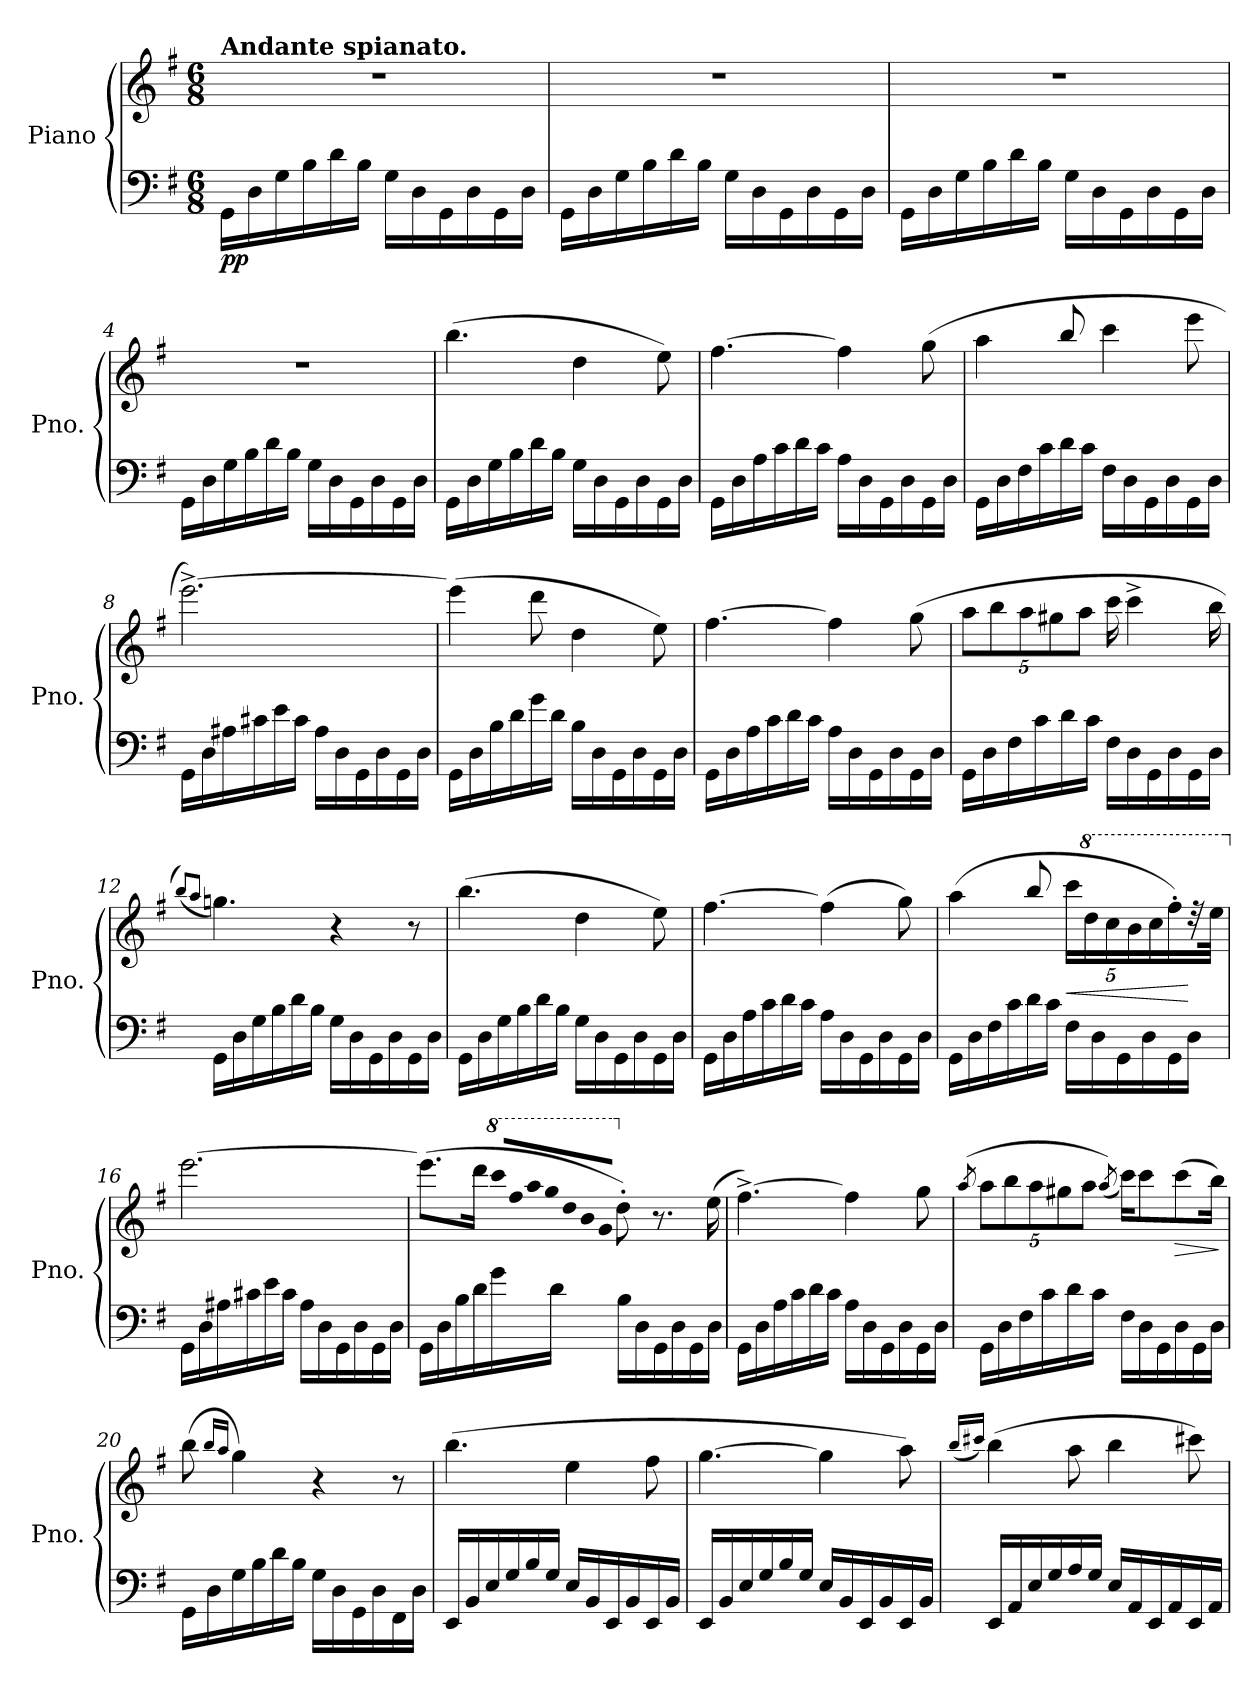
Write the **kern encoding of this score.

**kern	**kern	**dynam
*part1	*part1	*part1
*staff2	*staff1	*staff1/2
*I"Piano	*	*
*I'Pno.	*	*
*clefF4	*clefG2	*
*k[f#]	*k[f#]	*
*M6/8	*M6/8	*
=1	=1	=1
!	!LO:TX:a:B:t=Andante spianato.	!
!	!	!LO:DY:b=2
16GG\LL	2.r	pp
16D\	.	.
16G\	.	.
16B\	.	.
16d\	.	.
16B\JJ	.	.
16G\LL	.	.
16D\	.	.
16GG\	.	.
16D\	.	.
16GG\	.	.
16D\JJ	.	.
=2	=2	=2
16GG\LL	2.r	.
16D\	.	.
16G\	.	.
16B\	.	.
16d\	.	.
16B\JJ	.	.
16G\LL	.	.
16D\	.	.
16GG\	.	.
16D\	.	.
16GG\	.	.
16D\JJ	.	.
=3	=3	=3
16GG\LL	2.r	.
16D\	.	.
16G\	.	.
16B\	.	.
16d\	.	.
16B\JJ	.	.
16G\LL	.	.
16D\	.	.
16GG\	.	.
16D\	.	.
16GG\	.	.
16D\JJ	.	.
!!LO:LB:g=z
=4	=4	=4
16GG\LL	2.r	.
16D\	.	.
16G\	.	.
16B\	.	.
16d\	.	.
16B\JJ	.	.
16G\LL	.	.
16D\	.	.
16GG\	.	.
16D\	.	.
16GG\	.	.
16D\JJ	.	.
=5	=5	=5
16GG\LL	(>4.bb\	.
16D\	.	.
16G\	.	.
16B\	.	.
16d\	.	.
16B\JJ	.	.
16G\LL	4dd\	.
16D\	.	.
16GG\	.	.
16D\	.	.
16GG\	8ee\)	.
16D\JJ	.	.
!!LO:LB:g=z
=6	=6	=6
16GG\LL	[4.ff#\	.
16D\	.	.
16A\	.	.
16c\	.	.
16d\	.	.
16c\JJ	.	.
16A\LL	4ff#\]	.
16D\	.	.
16GG\	.	.
16D\	.	.
16GG\	(>8gg\	.
16D\JJ	.	.
=7	=7	=7
16GG\LL	4aa\	.
16D\	.	.
16F#\	.	.
16c\	.	.
16d\	8bb/	.
16c\JJ	.	.
16F#\LL	4ccc\	.
16D\	.	.
16GG\	.	.
16D\	.	.
16GG\	8eee\	.
16D\JJ	.	.
=8	=8	=8
16GG\LL	[2.eee^\)	.
16D\	.	.
16A#X\	.	.
16c#X\	.	.
16e\	.	.
16c#\JJ	.	.
16A#\LL	.	.
16D\	.	.
16GG\	.	.
16D\	.	.
16GG\	.	.
16D\JJ	.	.
!!LO:LB:g=z
=9	=9	=9
16GG\LL	(>4eee\]	.
16D\	.	.
16B\	.	.
16d\	.	.
16g\	8ddd\	.
16d\JJ	.	.
16B\LL	4dd\	.
16D\	.	.
16GG\	.	.
16D\	.	.
16GG\	8ee\)	.
16D\JJ	.	.
=10	=10	=10
16GG\LL	[4.ff#\	.
16D\	.	.
16A\	.	.
16c\	.	.
16d\	.	.
16c\JJ	.	.
16A\LL	4ff#\]	.
16D\	.	.
16GG\	.	.
16D\	.	.
16GG\	(>8gg\	.
16D\JJ	.	.
!!LO:LB:g=z
=11	=11	=11
*	*Xbrackettup	*
16GG\LL	40%3aa\L	.
16D\	.	.
.	40%3bb\	.
16F#\	.	.
.	40%3aa\	.
16c\	.	.
.	40%3gg#X\	.
16d\	.	.
.	40%3aa\J	.
16c\JJ	.	.
16F#\LL	16ccc\	.
16D\	4ccc^\	.
16GG\	.	.
16D\	.	.
16GG\	.	.
16D\JJ	16bb\	.
=12	=12	=12
.	(<8qbb/L)	.
.	8qaa/J	.
16GG\LL	4.ggn\)	.
16D\	.	.
16G\	.	.
16B\	.	.
16d\	.	.
16B\JJ	.	.
16G\LL	4r	.
16D\	.	.
16GG\	.	.
16D\	.	.
16GG\	8r	.
16D\JJ	.	.
!!LO:PB:g=z
=13	=13	=13
16GG\LL	(>4.bb\	.
16D\	.	.
16G\	.	.
16B\	.	.
16d\	.	.
16B\JJ	.	.
16G\LL	4dd\	.
16D\	.	.
16GG\	.	.
16D\	.	.
16GG\	8ee\)	.
16D\JJ	.	.
=14	=14	=14
16GG\LL	[4.ff#\	.
16D\	.	.
16A\	.	.
16c\	.	.
16d\	.	.
16c\JJ	.	.
16A\LL	(>4ff#\]	.
16D\	.	.
16GG\	.	.
16D\	.	.
16GG\	8gg\)	.
16D\JJ	.	.
=15	=15	=15
16GG\LL	(>4aa\	.
16D\	.	.
16F#\	.	.
16c\	.	.
16d\	8bb/	.
16c\JJ	.	.
!	!	!LO:HP:b
16F#\LL	20ccc\LL	<
*	*8va	*
.	20ddd\	.
16D\	.	.
.	20ccc\	.
16GG\	.	.
.	20bb\	.
16D\	.	.
.	20ccc\	.
16GG\	16fff#'\)	.
16D\JJ	32r	[
.	32eee\JJk	.
!!LO:LB:g=z
=16	=16	=16
*	*X8va	*
16GG\LL	[2.eee\	.
16D\	.	.
16A#X\	.	.
16c#X\	.	.
16e\	.	.
16c#\JJ	.	.
16A#\LL	.	.
16D\	.	.
16GG\	.	.
16D\	.	.
16GG\	.	.
16D\JJ	.	.
=17	=17	=17
16GG\LL	(>8.eee\L]	.
16D\	.	.
16B\	.	.
16d\	16ddd\Jk	.
*	*8va	*
*	*Xtuplet	*
!	!LO:N:vis=32	!
16g\	960%17cccc/LLL	.
!	!LO:N:vis=32	!
.	960%17fff#/	.
!	!LO:N:vis=32	!
.	960%17aaa/	.
!	!LO:N:vis=32	!
.	960%17ggg/	.
16d\JJ	.	.
!	!LO:N:vis=32	!
.	960%17ddd/	.
!	!LO:N:vis=32	!
.	960%17bb/	.
!	!LO:N:vis=32	!
.	960%17gg/JJJ	.
*	*X8va	*
.	8dd'\)	.
16B\LL	.	.
16D\	.	.
.	8.r	.
16GG\	.	.
16D\	.	.
16GG\	.	.
.	(>16ee\	.
16D\JJ	.	.
.	960ryy	.
=18	=18	=18
16GG\LL	[4.ff#^\)	.
16D\	.	.
16A\	.	.
16c\	.	.
16d\	.	.
16c\JJ	.	.
16A\LL	4ff#\]	.
16D\	.	.
16GG\	.	.
16D\	.	.
16GG\	8gg\	.
16D\JJ	.	.
!!LO:LB:g=z
=19	=19	=19
.	(>8qaa/	.
*	*tuplet	*
16GG\LL	40%3aa\L	.
16D\	.	.
.	40%3bb\	.
16F#\	.	.
.	40%3aa\	.
16c\	.	.
.	40%3gg#X\	.
16d\	.	.
.	40%3aa\J	.
16c\JJ	.	.
.	(<8qaa/)	.
16F#\LL	16ccc\KL)	.
16D\	8ccc\	.
16GG\	.	.
!	!	!LO:HP:b
16D\	(>8ccc\	>
16GG\	.	.
16D\JJ	16bb\Jk)	.
.	.	]
=20	=20	=20
16GG\LL	(>8bb\	.
16D\	.	.
.	16qbb/LL	.
.	16qaa/JJ	.
16G\	4gg\)	.
16B\	.	.
16d\	.	.
16B\JJ	.	.
16G\LL	4r	.
16D\	.	.
16GG\	.	.
16D\	.	.
16FF#\	8r	.
16D\JJ	.	.
!!LO:LB:g=z
=21	=21	=21
16EE/LL	(>4.bb\	.
16BB/	.	.
16E/	.	.
16G/	.	.
16B/	.	.
16G/JJ	.	.
16E/LL	4ee\	.
16BB/	.	.
16EE/	.	.
16BB/	.	.
16EE/	8ff#\	.
16BB/JJ	.	.
=22	=22	=22
16EE/LL	[4.gg\	.
16BB/	.	.
16E/	.	.
16G/	.	.
16B/	.	.
16G/JJ	.	.
16E/LL	4gg\]	.
16BB/	.	.
16EE/	.	.
16BB/	.	.
16EE/	8aa\)	.
16BB/JJ	.	.
=23	=23	=23
.	(<16qbb/LL	.
.	16qccc#X/JJ)	.
16EE/LL	(>4bb\	.
16AA/	.	.
16E/	.	.
16G/	.	.
16A/	8aa\	.
16G/JJ	.	.
16E/LL	4bb\	.
16AA/	.	.
16EE/	.	.
16AA/	.	.
16EE/	8ccc#\)	.
16AA/JJ	.	.
=	=	=
*-	*-	*-
